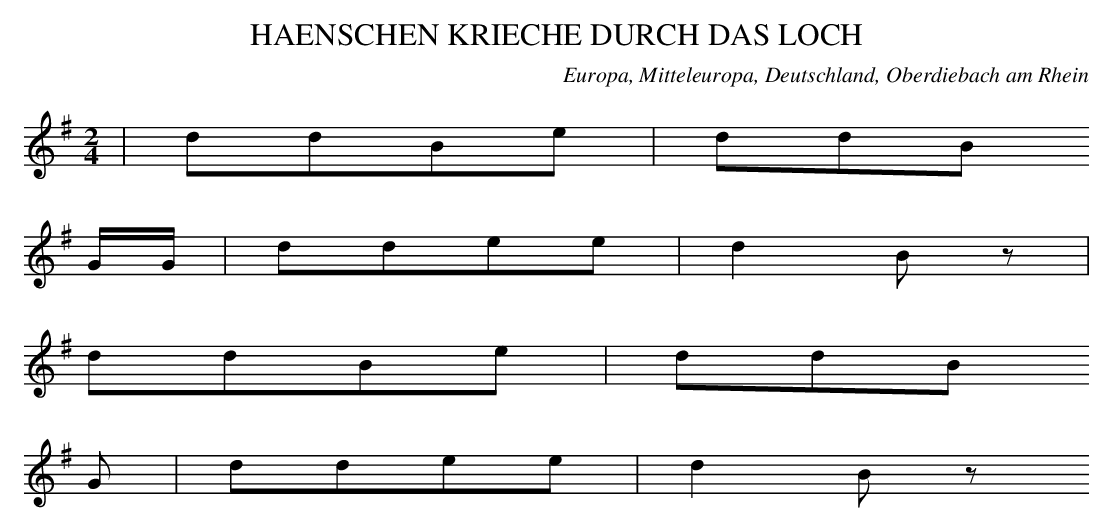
X:1
T: HAENSCHEN KRIECHE DURCH DAS LOCH
O: Europa, Mitteleuropa, Deutschland, Oberdiebach am Rhein
M: 2/4
L: 1/16
K: G
 | d2d2B2e2 | d2d2B2
GG | d2d2e2e2 | d4B2z2 |
d2d2B2e2 | d2d2B2
G2 | d2d2e2e2 | d4B2z2
